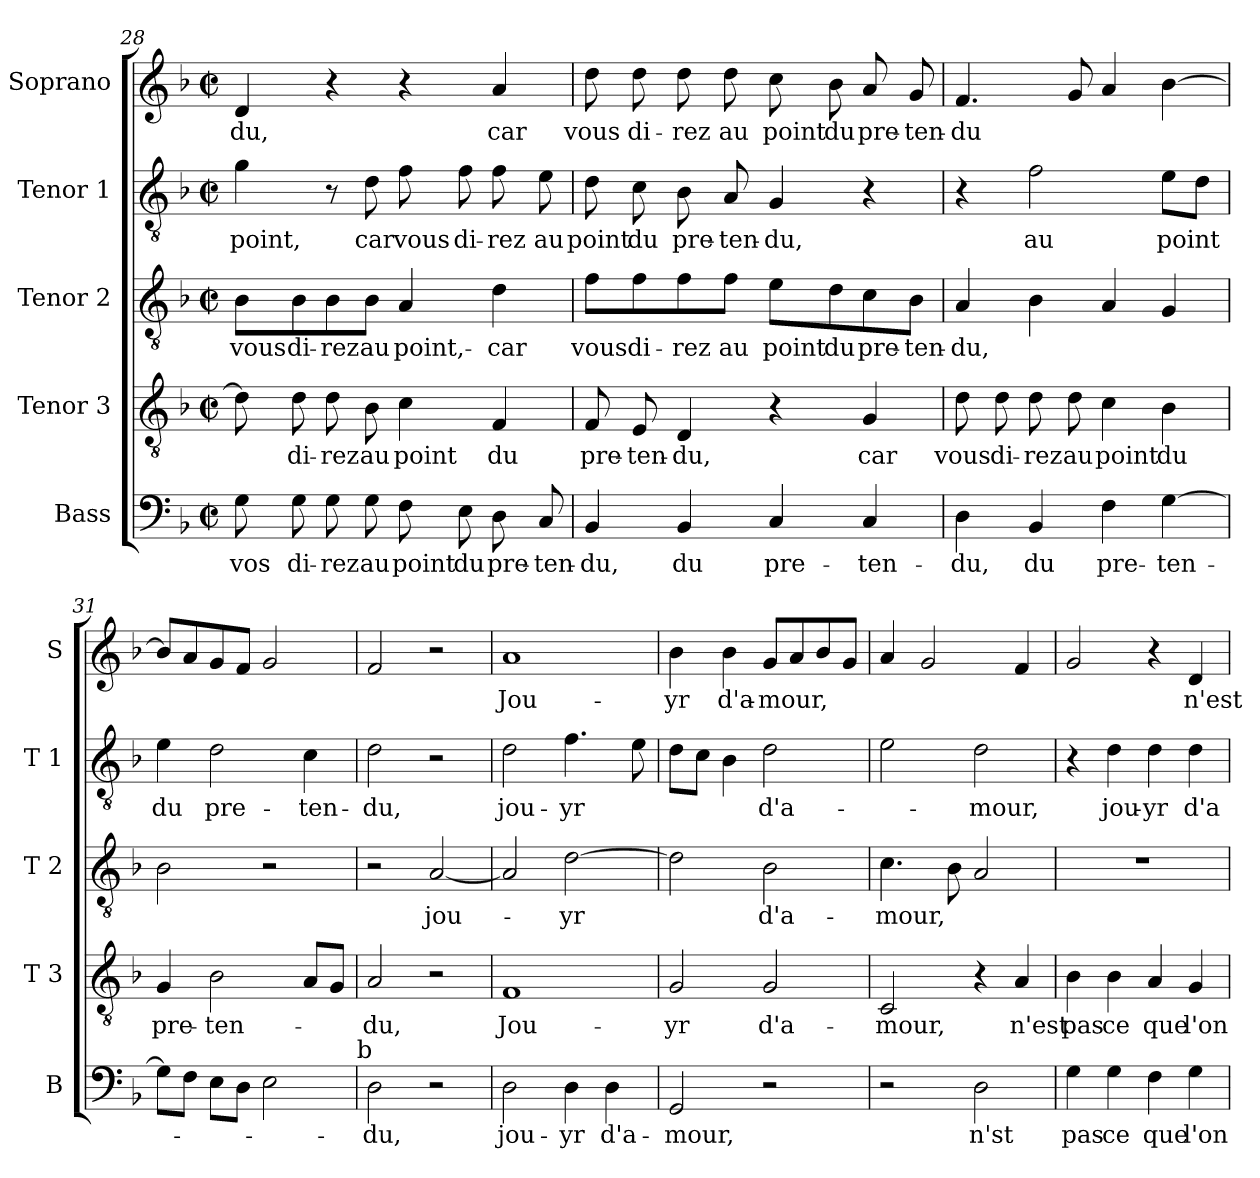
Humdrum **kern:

**kern	**text	**kern	**text	**kern	**text	**kern	**text	**kern	**text
*part5	*part5	*part4	*part4	*part3	*part3	*part2	*part2	*part1	*part1
*staff5	*staff5	*staff4	*staff4	*staff3	*staff3	*staff2	*staff2	*staff1	*staff1
*I"Bass	*	*I"Tenor 3	*	*I"Tenor 2	*	*I"Tenor 1	*	*I"Soprano	*
*I'B	*	*I'T 3	*	*I'T 2	*	*I'T 1	*	*I'S	*
*clefF4	*	*clefGv2	*	*clefGv2	*	*clefGv2	*	*clefG2	*
*k[b-]	*	*k[b-]	*	*k[b-]	*	*k[b-]	*	*k[b-]	*
*F:	*	*F:	*	*F:	*	*F:	*	*F:	*
*M2/2	*	*M2/2	*	*M2/2	*	*M2/2	*	*M2/2	*
*met(c|)	*	*met(c|)	*	*met(c|)	*	*met(c|)	*	*met(c|)	*
=28	=28	=28	=28	=28	=28	=28	=28	=28	=28
8G\	vos	8d\]	.	8B-\L	vous	4g\	point,	4d/	-du,
8G\	di-	8d\	di-	8B-\	di-	.	.	.	.
8G\	-rez	8d\	-rez	8B-\	-rez	8r	.	4r	.
8G\	au	8B-\	au	8B-\J	au	8d\	car	.	.
8F\	point	4c\	point	4A/	point,-	8f\	vous	4r	.
8E\	du	.	.	.	.	8f\	di-	.	.
8D\	pre-	4F/	du	4d\	-car	8f\	-rez	4a/	car
8C/	-ten-	.	.	.	.	8e\	au	.	.
!!LO:LB:g=z
=29	=29	=29	=29	=29	=29	=29	=29	=29	=29
4BB-/	-du,	8F/	pre-	8f\L	vous	8d\	point	8dd\	vous
.	.	8E/	-ten-	8f\	di-	8c\	du	8dd\	di-
4BB-/	du	4D/	-du,	8f\	-rez	8B-\	pre-	8dd\	-rez
.	.	.	.	8f\J	au	8A/	-ten-	8dd\	au
4C/	pre-	4r	.	8e\L	point	4G/	-du,	8cc\	point
.	.	.	.	8d\	du	.	.	8b-\	du
4C/	-ten-	4G/	car	8c\	pre-	4r	.	8a/	pre-
.	.	.	.	8B-\J	-ten-	.	.	8g/	-ten-
=30	=30	=30	=30	=30	=30	=30	=30	=30	=30
4D\	-du,	8d\	vous	4A/	-du,	4r	.	4.f/	-du
.	.	8d\	di-	.	.	.	.	.	.
4BB-/	du	8d\	-rez	4B-\	.	2f\	au	.	.
.	.	8d\	au	.	.	.	.	8g/	.
4F\	pre-	4c\	point	4A/	.	.	.	4a/	.
[4G\	-ten-	4B-\	du	4G/	.	8e\L	point	[4b-\	.
.	.	.	.	.	.	8d\J	.	.	.
=31	=31	=31	=31	=31	=31	=31	=31	=31	=31
8G\L]	.	4G/	pre-	2B-\	.	4e\	du	8b-/L]	.
8F\J	.	.	.	.	.	.	.	8a/	.
8E\L	.	2B-\	-ten-	.	.	2d\	pre-	8g/	.
8D\J	.	.	.	.	.	.	.	8f/J	.
2E\	.	.	.	2r	.	.	.	2g/	.
.	.	8A/L	.	.	.	4c\	-ten-	.	.
.	.	8G/J	.	.	.	.	.	.	.
!LO:TX:a:t=b	!	!	!	!	!	!	!	!	!
=32	=32	=32	=32	=32	=32	=32	=32	=32	=32
2D\	-du,	2A/	-du,	2r	.	2d\	-du,	2f/	.
2r	.	2r	.	[2A/	jou-	2r	.	2r	.
!!LO:LB:g=z
=33	=33	=33	=33	=33	=33	=33	=33	=33	=33
2D\	jou-	1F	Jou-	2A/]	.	2d\	jou-	1a	Jou-
4D\	-yr	.	.	[2d\	-yr	4.f\	-yr	.	.
4D\	d'a-	.	.	.	.	.	.	.	.
.	.	.	.	.	.	8e\	.	.	.
=34	=34	=34	=34	=34	=34	=34	=34	=34	=34
2GG/	-mour,	2G/	-yr	2d\]	.	8d\L	.	4b-\	-yr
.	.	.	.	.	.	8c\J	.	.	.
.	.	.	.	.	.	4B-\	.	4b-\	d'a-
2r	.	2G/	d'a-	2B-\	d'a-	2d\	d'a-	8g/L	-mour,
.	.	.	.	.	.	.	.	8a/	.
.	.	.	.	.	.	.	.	8b-/	.
.	.	.	.	.	.	.	.	8g/J	.
=35	=35	=35	=35	=35	=35	=35	=35	=35	=35
2r	.	2C/	-mour,	4.c\	-mour,	2e\	.	4a/	.
.	.	.	.	.	.	.	.	2g/	.
.	.	.	.	8B-\	.	.	.	.	.
2D\	n'st	4r	.	2A/	.	2d\	-mour,	.	.
.	.	4A/	n'est	.	.	.	.	4f/	.
=36	=36	=36	=36	=36	=36	=36	=36	=36	=36
4G\	pas	4B-\	pas	1r	.	4r	.	2g/	.
4G\	ce	4B-\	ce	.	.	4d\	jou-	.	.
4F\	que	4A/	que	.	.	4d\	-yr	4r	.
4G\	l'on	4G/	l'on	.	.	4d\	d'a-	4d/	n'est
=	=	=	=	=	=	=	=	=	=
*-	*-	*-	*-	*-	*-	*-	*-	*-	*-
